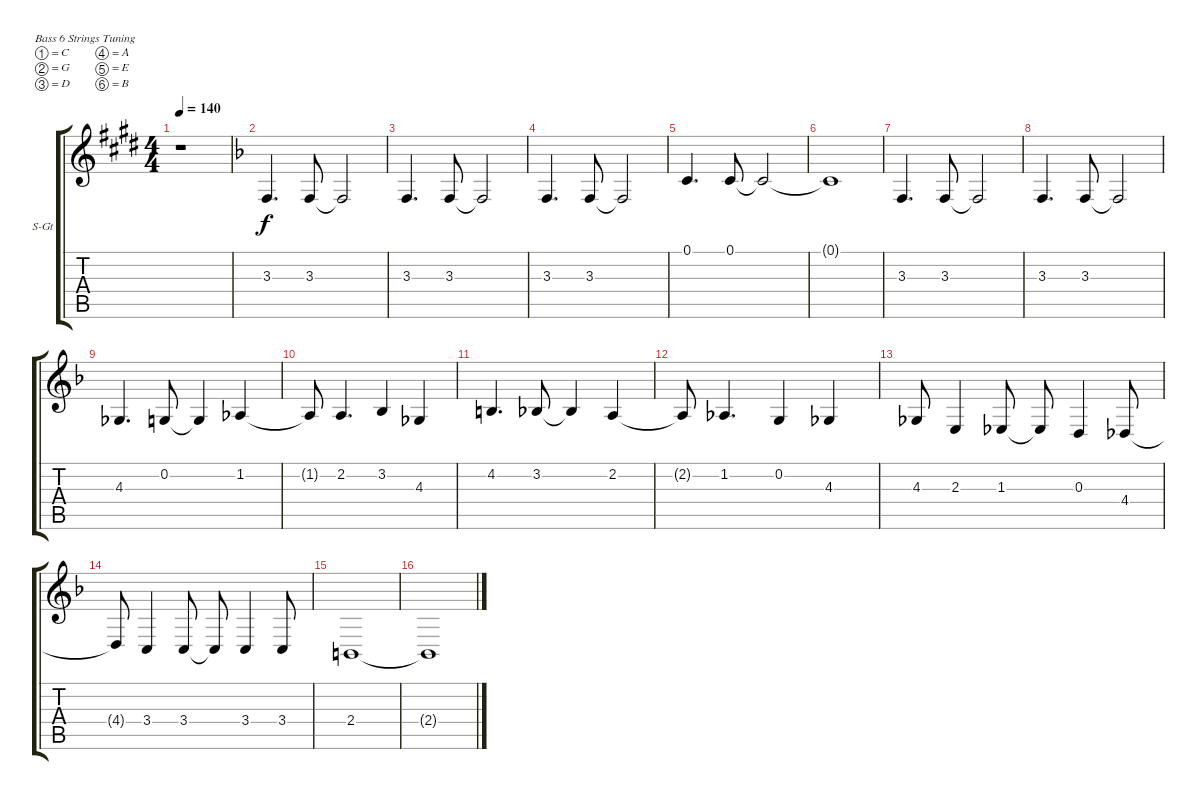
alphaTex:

\bracketExtendMode groupsimilarinstruments
\firstSystemTrackNameOrientation horizontal
\otherSystemsTrackNameOrientation horizontal
\track ("Brass" "S-Gt") {instrument synthbrass1}
\staff {score tabs}
\tuning (C3 G2 D2 A1 E1 B0)
\displaytranspose 12
\ts (4 4)
\tempo 140
\clef g2
\ks e
r.1{dy f} |
\ks f
3.3.4{d} 3.3.8 3.3{t}.2 |
3.3.4{d} 3.3.8 3.3{t}.2 |
3.3.4{d} 3.3.8 3.3{t}.2 |
0.1.4{d} 0.1.8 0.1{t}.2 |
0.1{t}.1 |
3.3.4{d} 3.3.8 3.3{t}.2 |
3.3.4{d} 3.3.8 3.3{t}.2 |
4.3.4{d} 0.2.8 0.2{t}.4 1.2.4 |
1.2{t}.8 2.2.4{d} 3.2.4 4.3.4 |
4.2.4{d} 3.2.8 3.2{t}.4 2.2.4 |
2.2{t}.8 1.2.4{d} 0.2.4 4.3.4 |
4.3.8 2.3.4 1.3.8 1.3{t}.8 0.3.4 4.4.8 |
4.4{t}.8 3.4.4 3.4.8 3.4{t}.8 3.4.4 3.4.8 |
2.4.1 |
2.4{t}.1
